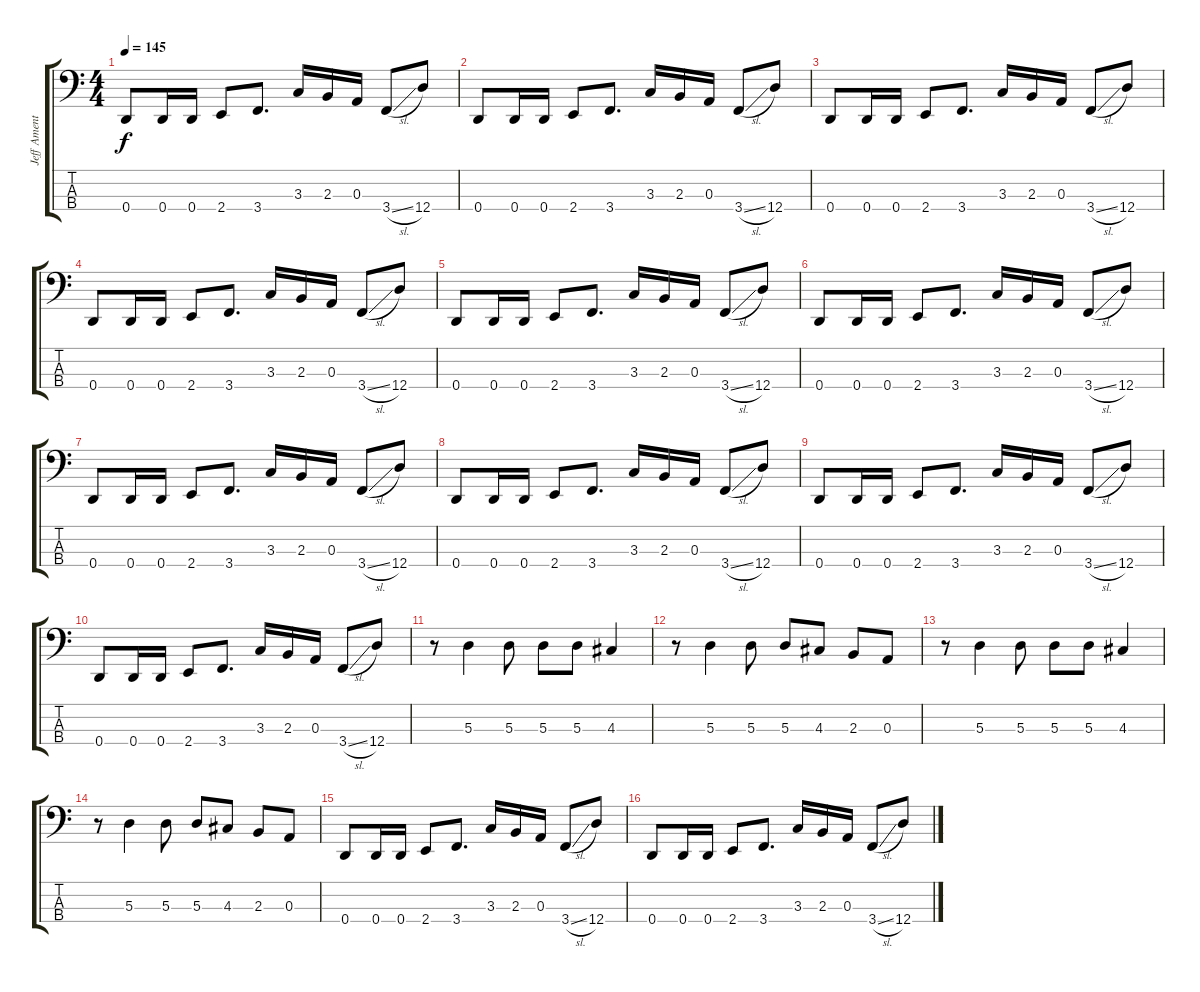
\track ("Jeff Ament" "Jeff Ament") {instrument electricbassfinger}
\staff {score tabs}
\tuning (G2 D2 A1 D1) {hide}
\ts (4 4)
\tempo 145
\clef f4
\ks c
0.4.8{dy f} 0.4.16 0.4.16 2.4.8 3.4.8{d} 3.3.16 2.3.16 0.3.16 3.4{sl}.8 12.4.8 |
0.4.8 0.4.16 0.4.16 2.4.8 3.4.8{d} 3.3.16 2.3.16 0.3.16 3.4{sl}.8 12.4.8 |
0.4.8 0.4.16 0.4.16 2.4.8 3.4.8{d} 3.3.16 2.3.16 0.3.16 3.4{sl}.8 12.4.8 |
0.4.8 0.4.16 0.4.16 2.4.8 3.4.8{d} 3.3.16 2.3.16 0.3.16 3.4{sl}.8 12.4.8 |
0.4.8 0.4.16 0.4.16 2.4.8 3.4.8{d} 3.3.16 2.3.16 0.3.16 3.4{sl}.8 12.4.8 |
0.4.8 0.4.16 0.4.16 2.4.8 3.4.8{d} 3.3.16 2.3.16 0.3.16 3.4{sl}.8 12.4.8 |
0.4.8 0.4.16 0.4.16 2.4.8 3.4.8{d} 3.3.16 2.3.16 0.3.16 3.4{sl}.8 12.4.8 |
0.4.8 0.4.16 0.4.16 2.4.8 3.4.8{d} 3.3.16 2.3.16 0.3.16 3.4{sl}.8 12.4.8 |
0.4.8 0.4.16 0.4.16 2.4.8 3.4.8{d} 3.3.16 2.3.16 0.3.16 3.4{sl}.8 12.4.8 |
0.4.8 0.4.16 0.4.16 2.4.8 3.4.8{d} 3.3.16 2.3.16 0.3.16 3.4{sl}.8 12.4.8 |
r.8 5.3.4 5.3.8 5.3.8 5.3.8 4.3.4 |
r.8 5.3.4 5.3.8 5.3.8 4.3.8 2.3.8 0.3.8 |
r.8 5.3.4 5.3.8 5.3.8 5.3.8 4.3.4 |
r.8 5.3.4 5.3.8 5.3.8 4.3.8 2.3.8 0.3.8 |
0.4.8 0.4.16 0.4.16 2.4.8 3.4.8{d} 3.3.16 2.3.16 0.3.16 3.4{sl}.8 12.4.8 |
0.4.8 0.4.16 0.4.16 2.4.8 3.4.8{d} 3.3.16 2.3.16 0.3.16 3.4{sl}.8 12.4.8
